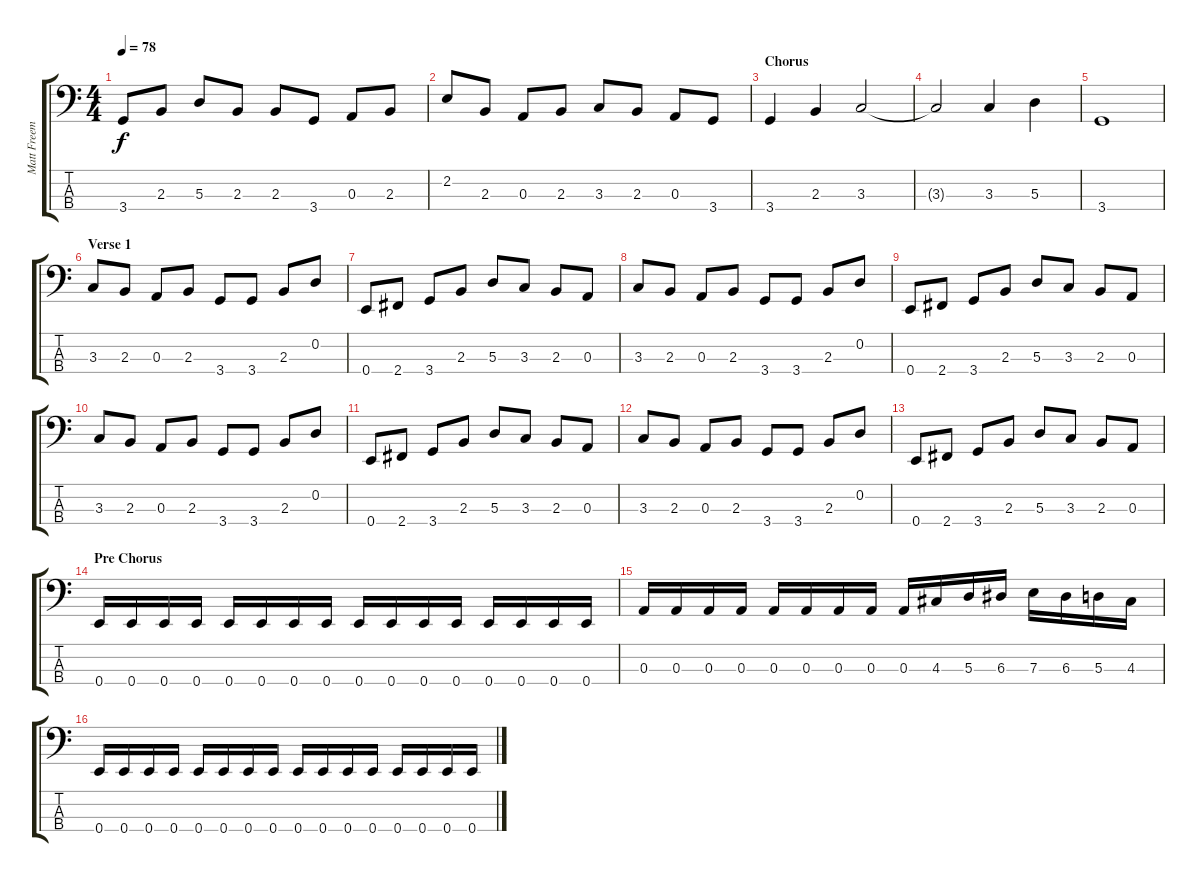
\track ("Matt Freeman" "Matt Freem") {instrument electricbasspick}
\staff {score tabs}
\tuning (G2 D2 A1 E1) {hide}
\ts (4 4)
\tempo 78
\clef f4
\ks c
3.4.8{dy f} 2.3.8 5.3.8 2.3.8 2.3.8 3.4.8 0.3.8 2.3.8 |
2.2.8 2.3.8 0.3.8 2.3.8 3.3.8 2.3.8 0.3.8 3.4.8 |
\section ("" "Chorus")
3.4.4 2.3.4 3.3.2 |
3.3{t}.2 3.3.4 5.3.4 |
3.4.1 |
\section ("" "Verse 1")
3.3.8 2.3.8 0.3.8 2.3.8 3.4.8 3.4.8 2.3.8 0.2.8 |
0.4.8 2.4.8 3.4.8 2.3.8 5.3.8 3.3.8 2.3.8 0.3.8 |
3.3.8 2.3.8 0.3.8 2.3.8 3.4.8 3.4.8 2.3.8 0.2.8 |
0.4.8 2.4.8 3.4.8 2.3.8 5.3.8 3.3.8 2.3.8 0.3.8 |
3.3.8 2.3.8 0.3.8 2.3.8 3.4.8 3.4.8 2.3.8 0.2.8 |
0.4.8 2.4.8 3.4.8 2.3.8 5.3.8 3.3.8 2.3.8 0.3.8 |
3.3.8 2.3.8 0.3.8 2.3.8 3.4.8 3.4.8 2.3.8 0.2.8 |
0.4.8 2.4.8 3.4.8 2.3.8 5.3.8 3.3.8 2.3.8 0.3.8{instrument electricbasspick} |
\section ("" "Pre Chorus")
0.4.16 0.4.16 0.4.16 0.4.16 0.4.16 0.4.16 0.4.16 0.4.16 0.4.16 0.4.16 0.4.16 0.4.16 0.4.16 0.4.16 0.4.16 0.4.16 |
0.3.16 0.3.16 0.3.16 0.3.16 0.3.16 0.3.16 0.3.16 0.3.16 0.3.16 4.3.16 5.3.16 6.3.16 7.3.16 6.3.16 5.3.16 4.3.16 |
0.4.16 0.4.16 0.4.16 0.4.16 0.4.16 0.4.16 0.4.16 0.4.16 0.4.16 0.4.16 0.4.16 0.4.16 0.4.16 0.4.16 0.4.16 0.4.16
